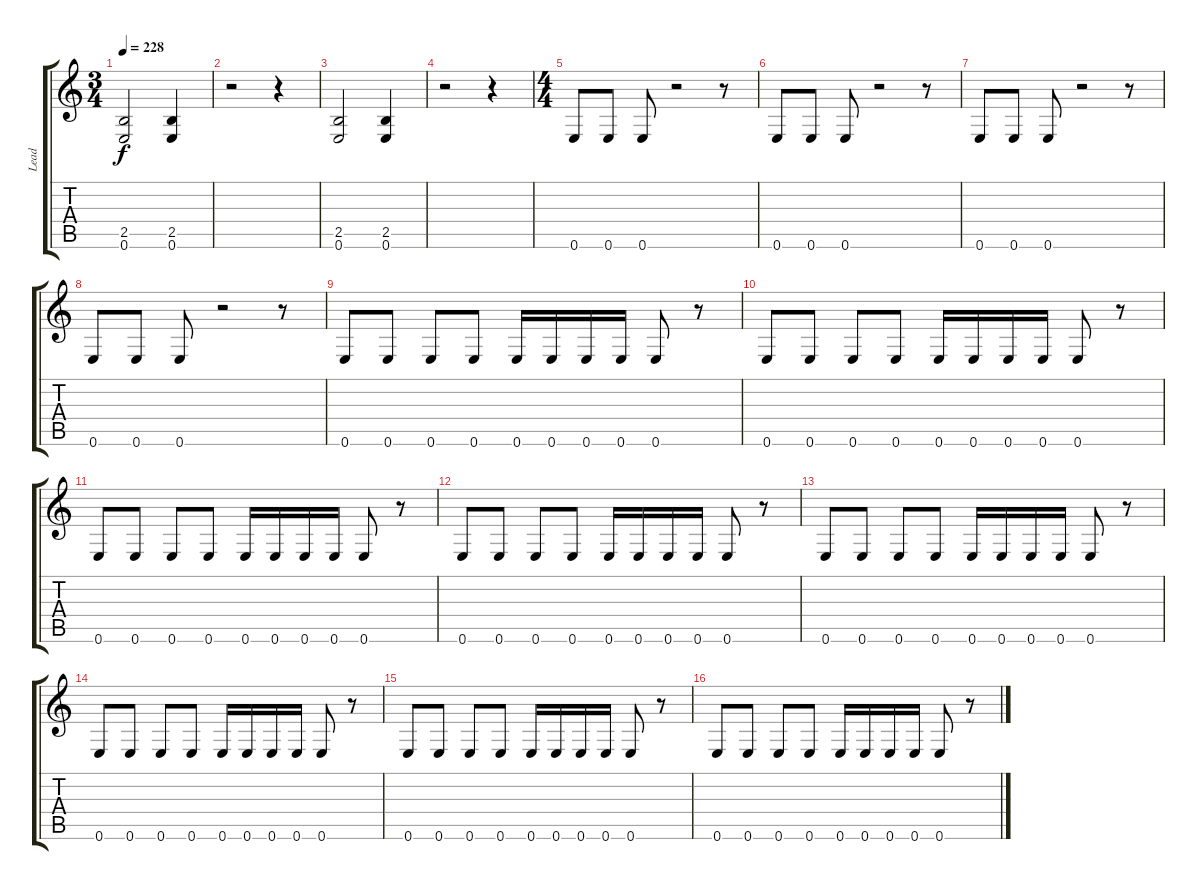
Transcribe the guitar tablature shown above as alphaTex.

\track ("Lead" "Lead") {instrument overdrivenguitar}
\staff {score tabs}
\tuning (E4 B3 G3 D3 A2 E2) {hide}
\ts (3 4)
\tempo 228
\clef g2
\ks c
(2.5 0.6).2{dy f} (2.5 0.6).4 |
r.2 r.4 |
(2.5 0.6).2 (2.5 0.6).4 |
r.2 r.4 |
\ts (4 4)
0.6.8 0.6.8 0.6.8 r.2 r.8 |
0.6.8 0.6.8 0.6.8 r.2 r.8 |
0.6.8 0.6.8 0.6.8 r.2 r.8 |
0.6.8 0.6.8 0.6.8 r.2 r.8 |
0.6.8 0.6.8 0.6.8 0.6.8 0.6.16 0.6.16 0.6.16 0.6.16 0.6.8 r.8 |
0.6.8 0.6.8 0.6.8 0.6.8 0.6.16 0.6.16 0.6.16 0.6.16 0.6.8 r.8 |
0.6.8 0.6.8 0.6.8 0.6.8 0.6.16 0.6.16 0.6.16 0.6.16 0.6.8 r.8 |
0.6.8 0.6.8 0.6.8 0.6.8 0.6.16 0.6.16 0.6.16 0.6.16 0.6.8 r.8 |
0.6.8 0.6.8 0.6.8 0.6.8 0.6.16 0.6.16 0.6.16 0.6.16 0.6.8 r.8 |
0.6.8 0.6.8 0.6.8 0.6.8 0.6.16 0.6.16 0.6.16 0.6.16 0.6.8 r.8 |
0.6.8 0.6.8 0.6.8 0.6.8 0.6.16 0.6.16 0.6.16 0.6.16 0.6.8 r.8 |
0.6.8 0.6.8 0.6.8 0.6.8 0.6.16 0.6.16 0.6.16 0.6.16 0.6.8 r.8
